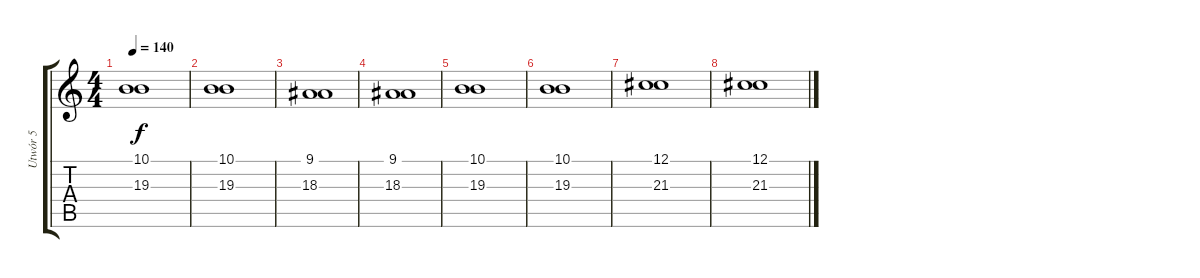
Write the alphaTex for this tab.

\track ("Utwór 5" "Utwór 5") {instrument pad8sweep}
\staff {score tabs}
\tuning (Db4 Ab3 E3 B2 Gb2 B1) {hide}
\ts (4 4)
\tempo 140
\clef g2
\ks c
(10.1 19.3).1{dy f} |
(10.1 19.3).1 |
(9.1 18.3).1 |
(9.1 18.3).1 |
(10.1 19.3).1 |
(10.1 19.3).1 |
(12.1 21.3).1 |
(12.1 21.3).1
